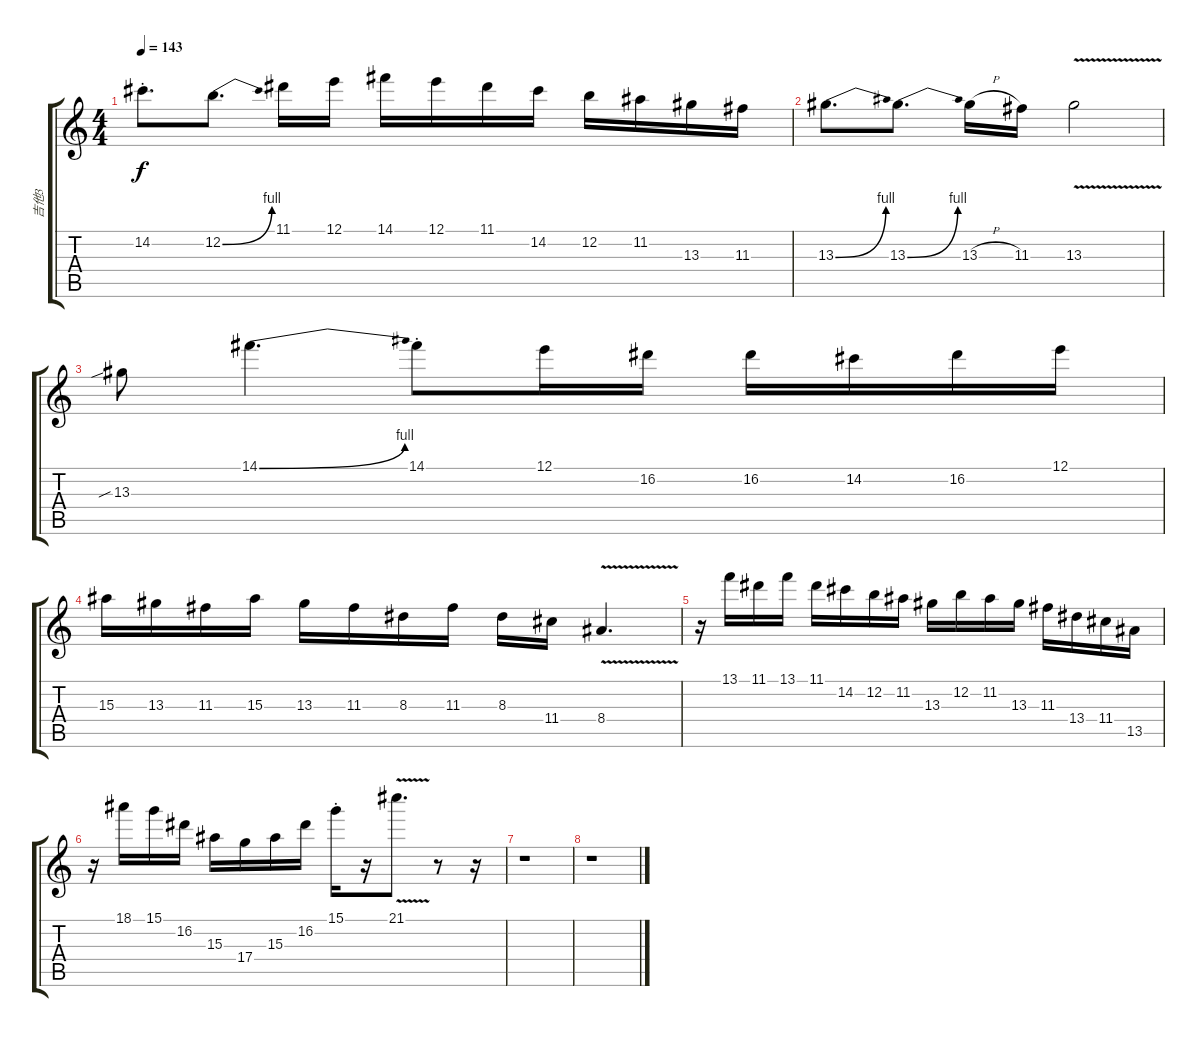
\track ("吉他3" "吉他3") {instrument distortionguitar}
\staff {score tabs}
\tuning (E4 B3 G3 D3 A2 E2) {hide}
\ts (4 4)
\tempo 143
\clef g2
\ks c
14.2{st}.8{d dy f} 12.2{be (bend 0 0 60 4)}.8{d} 11.1.16 12.1.16 14.1.16 12.1.16 11.1.16 14.2.16 12.2.16 11.2.16 13.3.16 11.3.16 |
13.3{be (bend 0 0 60 4)}.8{d} 13.3{be (bend 0 0 60 4)}.8{d} 13.3{h}.16 11.3.16 13.3{v}.2 |
13.3{sib}.8 14.1{be (bend 0 0 60 4)}.4{d} 14.1{st}.8 12.1.16 16.2.16 16.2.16 14.2.16 16.2.16 12.1.16 |
15.3.16 13.3.16 11.3.16 15.3.16 13.3.16 11.3.16 8.3.16 11.3.16 8.3.16 11.4.16 8.4{v}.4{d} |
r.16 13.1.16 11.1.16 13.1.16 11.1.16 14.2.16 12.2.16 11.2.16 13.3.16 12.2.16 11.2.16 13.3.16 11.3.16 13.4.16 11.4.16 13.5.16 |
r.16 18.1.16 15.1.16 16.2.16 15.3.16 17.4.16 15.3.16 16.2.16 15.1{st}.16 r.16 21.1{v}.8{d} r.8 r.16 |
r.1 |
r.1
